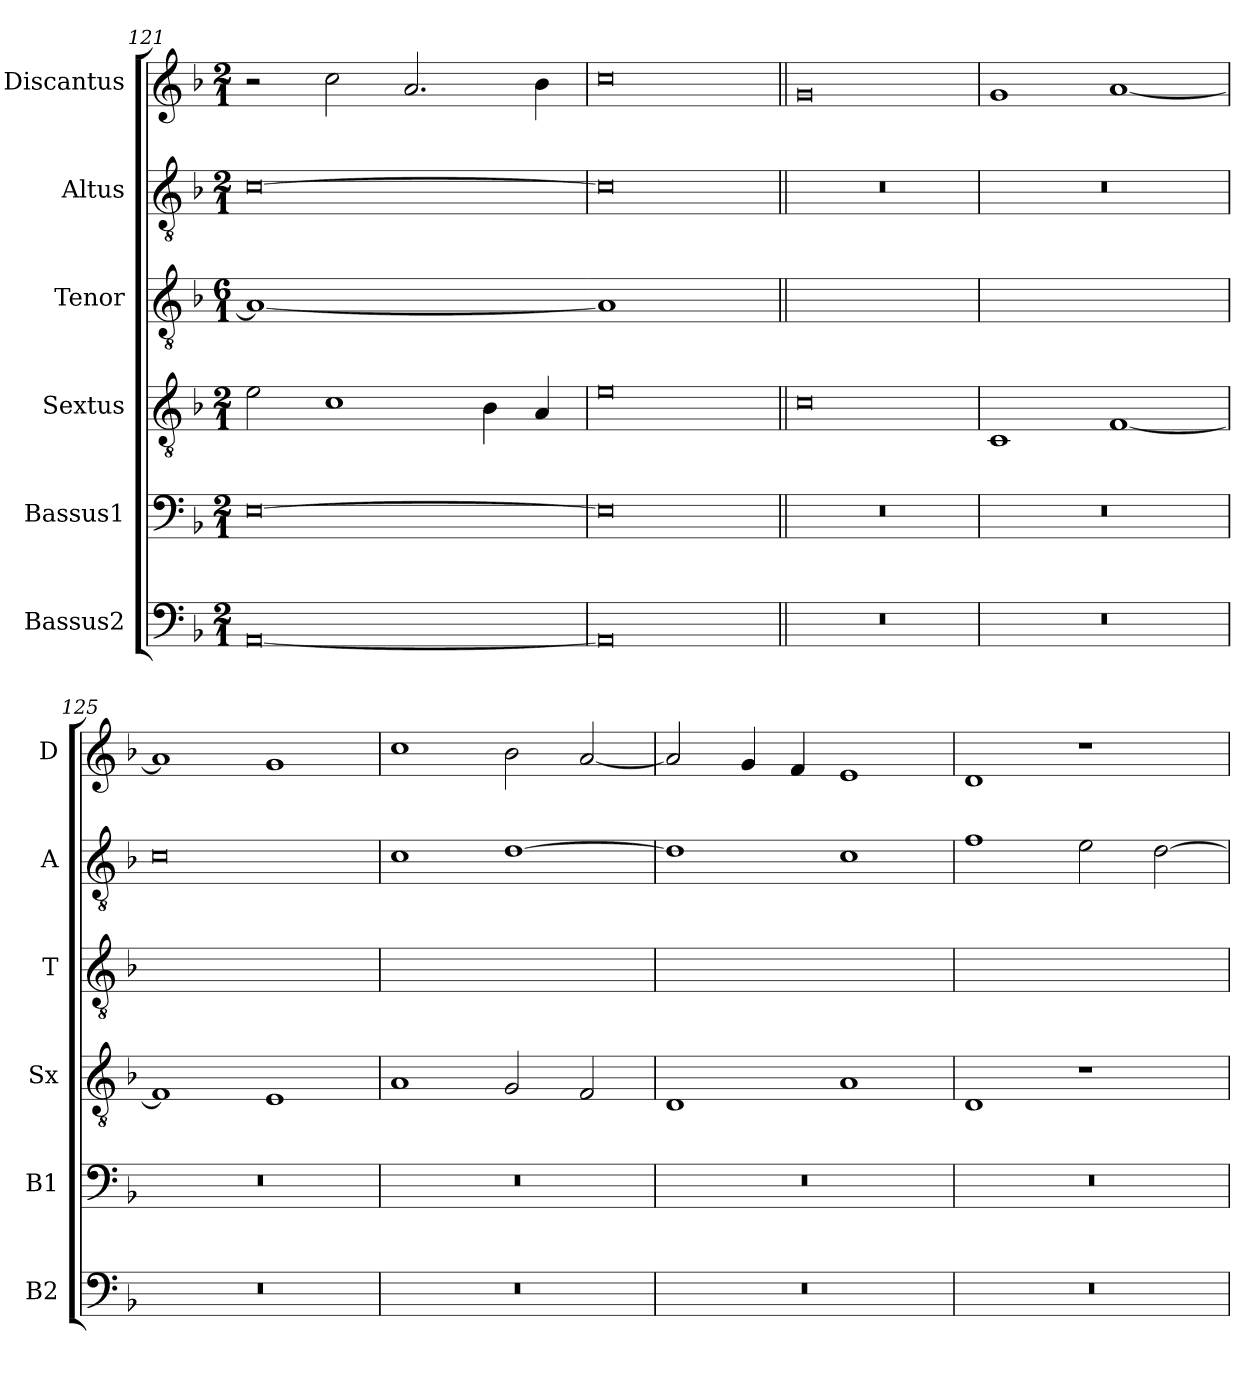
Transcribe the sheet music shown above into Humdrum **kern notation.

**kern	**kern	**kern	**kern	**kern	**kern
*part6	*part5	*part4	*part3	*part2	*part1
*staff6	*staff5	*staff4	*staff3	*staff2	*staff1
*I"Bassus2	*I"Bassus1	*I"Sextus	*I"Tenor	*I"Altus	*I"Discantus
*I'B2	*I'B1	*I'Sx	*I'T	*I'A	*I'D
*clefF4	*clefF4	*clefGv2	*clefGv2	*clefGv2	*clefG2
*k[b-]	*k[b-]	*k[b-]	*k[b-]	*k[b-]	*k[b-]
*M2/1	*M2/1	*M2/1	*M6/1	*M2/1	*M2/1
=121	=121	=121	=121	=121	=121
!	!	!	!LO:N:vis=1	!	!
[0AA	[0E	2e\	0A_	[0c	2r
.	.	1c	.	.	2cc\
.	.	.	.	.	2.a/
.	.	4B-\	.	.	.
.	.	4A/	.	.	4b-\
=122	=122	=122	=122-	=122	=122
!	!	!	!LO:N:vis=1	!	!
0AA]	0E]	0e	0A]	0c]	0cc
!!LO:LB:g=z
=123||	=123||	=123||	=123||	=123||	=123||
0r	0r	0c	0r	0r	0g
=124	=124	=124	=124	=124	=124
0r	0r	1C	0r	0r	1g
.	.	[1F	.	.	[1a
=125	=125	=125	=125	=125	=125
0r	0r	1F]	0r	0c	1a]
.	.	1E	.	.	1g
=126	=126	=126	=126	=126	=126
0r	0r	1A	0r	1c	1cc
.	.	2G/	.	[1d	2b-\
.	.	2F/	.	.	[2a/
=127	=127	=127	=127	=127	=127
0r	0r	1D	0r	1d]	2a/]
.	.	.	.	.	4g/
.	.	.	.	.	4f/
.	.	1A	.	1c	1e
=128	=128	=128	=128	=128	=128
0r	0r	1D	0r	1f	1d
.	.	1r	.	2e\	1r
.	.	.	.	[2d\	.
=	=	=	=	=	=
*-	*-	*-	*-	*-	*-
